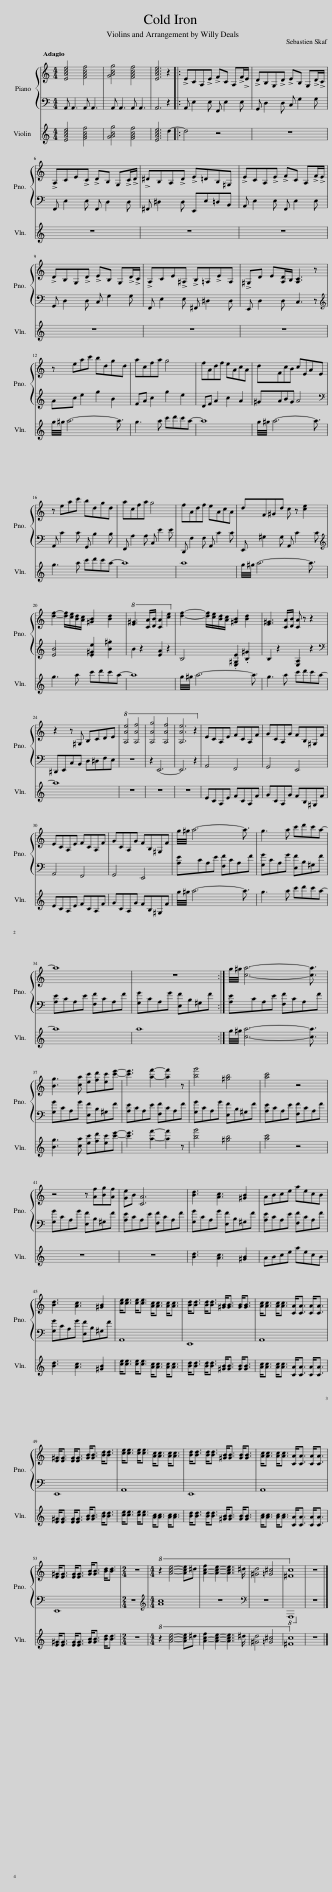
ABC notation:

X:1
%%score { 1 | 2 } 3
L:1/8
Q:1/4=80
M:4/4
I:linebreak $
K:C
V:1 treble
V:2 bass
V:3 treble
V:1
 [EAce]4 [FAcf]4 | [GAcg]4 [FAcf]4 | [EAce]6 z2 |: !>!ECA,!>!E !>!FC A,!>!F/!>!E/ | !>!DB,G,!>!D !>!EB, G,!>!D/!>!C/ |$ %5
 !>!A,CE!>!C !>!DB, G,!>!C/!>!D/ | !>!^DB,A,!>!D !>!E=DB,^G, | !>!ECA,!>!E !>!FC A,!>!F/!>!E/ |$ !>!DB,G,!>!D !>!EB, G,!>!D/!>!C/ | !>!A,CE!>!^A, !>!B,=A,!>!EA, | %10
 !>!^G,D E[A,D]/B,/ [A,C]3 z |$ z eac' bdgd | acfa g4 | fAdf eAcA | dFcB cEAE |$ %15
 z eac' bdgd | acfa g4 | fAdf eAcA | dF^Gd c z [ce]2 |$ [df]2- [df]/[ce]/[Bd]/[Ac]/ [^GB]2 [Bd]2 | %20
!8va(! [e^g]3 [ca]/[db]/ [ca]2!8va)! [ce]2 | [df]2- [df]/[ce]/[Bd]/[Ac]/ [^GB]2 [Bd]2 | [E^G]3 [CA]/[DB]/ [CA] z z2 |$ z2 z ^G, B,CDE |!8va(! [Aae']4 [Aaf']4 | %25
 [Aag']4 [Aaf']4 | [Aae']6!8va)! z2 | ECA,E FCA,F | GCA,G FB,^G,F |$ ECA,E FCA,F | %30
 GCA,G FB,^G,F | g/4^g/4 a6- a3/2 | g3 a c'd'c'a- |$ a8 | z8 :| %35
 g/4^g/4 [ca]6- [ca]3/2 |$ [Bg]3 [ca] [ec'][fd'][ec'][c'e']- | [c'e']3 [af']2- [af']2 z | [bg']4 [^gb]4 | [ac']4 z4 |$ %40
 z4 z [Af][Bg][Af] | [Ge]B [CA]6 | [Bd]3 [Ac]3 [^GB]2 | ABce aecB |$ [Bd]3 [Ac]3 [^GB]2 | %45
 [ce]<[ce] [ce]<[ce] [Ac]<[Ac] [Ac]<[Ac] | [Bd]<[Bd] [Bd]<[Bd] [^GB]<[GB] [GB]<[GB] | [Ac]<[Ac] [Ac]<[Ac] [CA]<[CA] [CA]<[CA] |$ [E^G]<[EG] [EG]<[EG] [GB]<[GB] [Bd]<[Bd] | [ce]<[ce] [ce]<[ce] [Ac]<[Ac] [Ac]<[Ac] | %50
 [Bd]<[Bd] [Bd]<[Bd] [^GB]<[GB] [GB]<[GB] | [Ac]<[Ac] [Ac]<[Ac] [CA]<[CA] [CA]<[CA] |$ [E^G]<[EG] [EG]<[EG] [GB]<[GB] [Bd]<[Bd] |[M:2/4] z4 |[M:4/4]!8va(! z2 [ac'e']4- [ac'e']^d' | %55
 [a-c'-f']2 [ac'e']2- [ac'e']7/2 ^d'/ | [^gd']4 [=g^c']4 | [^fc']8!8va)! | z8 |] %59
V:2
 A,, A,,3 A,, A,,3 | A,, A,,3 A,, A,,3 | A,,6 z2 |: A,, E,2 E, F,, E,2 E, | G,, D,2 D, C, G,2 G, |$ %5
 F,, E,2 E, F,, D,2 D, | ^F,, ^D,2 D, E,,E,=D,B,, | A,, E,2 E, F,, E,2 E, |$ G,, D,2 D, C, G,2 G, | F,, E,2 E, ^F,, ^D,2 D, | %10
 E,, D,2 D, C,3 z |$[K:treble] Ac e2 g2 B2 | FA c2 g2 e2 | DF A2 c2 A2 | ^GABG A4 |$ %15
[K:bass] A,, C2 C G,, B,2 B, | F,, A,2 A, C, E2 E | D,, F,2 F, A,, C2 C | E,, ^G,2 G, A,, C2 C |$[K:treble] [EB]4 .[E^Ge]2 .[B^g]2 | %20
 B2 z2 [EA]2 z2 | B,4 .[E,^G,E]2 .[B,^G]2 | B,2 z2 [E,A,]2 z2 |$[K:bass] ^D,,E,,C,B,, D,^D,F,E, | z8 | %25
 z2 E,,6- | E,,6 z2 | A,,4 F,,4 | G,,4 E,,4 |$ A,,4 F,,4 | %30
 G,,4 E,,4 | [A,E]CA,E [F,F]CA,F | [G,G]CA,G [E,F]B,^G,F |$ [A,E]CA,E [F,F]CA,F | [G,G]CA,G [E,F]B,^G,F :| %35
 [A,E]CA,E [F,F]CA,F |$ [G,G]CA,G [E,F]B,^G,F | [A,E]CA,E [F,F]CA,F | [G,G]CA,G [E,F]B,^G,F | [A,E]CA,E [F,F]CA,F |$ %40
 [G,G]CA,G [E,F]B,^G,F | [A,E]CA,E [F,F]CA,F | [G,G]CA,G [E,F]B,^G,F | [A,E]CA,E [F,F]CA,F |$ [G,G]CA,G [E,F]B,^G,F | %45
 A,,8 | E,,8 | A,,8 |$ E,,8 | A,,8 | %50
 E,,8 | A,,8 |$ E,,8 |[M:2/4] z4 |[M:4/4][K:treble] [Ac]8 | %55
 z8 |[K:bass] z8 |!8vb(! A,,,,8!8vb)! | z8 |] %59
V:3
 [EAce]4 [FAcf]4 | [GAcg]4 [FAcf]4 | [EAce]6 d2- |: d4 z4 | z8 |$ %5
 z8 | z8 | z8 |$ z8 | z8 | %10
 z8 |$ g/4^g/4 a6- a3/2 | g3 a c'd'c'a- | a8 | g/4^g/4 a6- a3/2 |$ %15
 g3 a c'd'c'a- | a8 | a8 | g/4^g/4 a6- a3/2 |$ g3 a c'd'c'a- | %20
 a8 | g/4^g/4 a6- a3/2 | g3 a c'd'c'a- |$ a8 | z8 | %25
 z8 | z8 | ECA,E FCA,F | GCA,G FB,^G,F |$ ECA,E FCA,F | %30
 GCA,G FB,^G,F | g/4^g/4 a6- a3/2 | g3 a c'd'c'a- |$ a8 | a8 :| %35
 g/4^g/4 [ca]6- [ca]3/2 |$ [Bg]3 [ca] [ec'][fd'][ec'][c'e']- | [c'e']3 [af']2- [af']2 z | [bg']4 [^gb]4 | [ac']4 z4 |$ %40
 z8 | z8 | [Bd]3 [Ac]3 [^GB]2 | ABce aecB |$ [Bd]3 [Ac]3 [^GB]2 | %45
 [ce]<[ce] [ce]<[ce] [Ac]<[Ac] [Ac]<[Ac] | [Bd]<[Bd] [Bd]<[Bd] [^GB]<[GB] [GB]<[GB] | [Ac]<[Ac] [Ac]<[Ac] [CA]<[CA] [CA]<[CA] |$ [E^G]<[EG] [EG]<[EG] [GB]<[GB] [Bd]<[Bd] | [ce]<[ce] [ce]<[ce] [Ac]<[Ac] [Ac]<[Ac] | %50
 [Bd]<[Bd] [Bd]<[Bd] [^GB]<[GB] [GB]<[GB] | [Ac]<[Ac] [Ac]<[Ac] [CA]<[CA] [CA]<[CA] |$ [E^G]<[EG] [EG]<[EG] [GB]<[GB] [Bd]<[Bd] |[M:2/4] z4 |[M:4/4]!8va(! z2 [ac'e']4- [ac'e']^d' | %55
 [a-c'-f']2 [ac'e']2- [ac'e']7/2 ^d'/ | [^gd']4 [=g^c']4 | [^fc']8!8va)! | z8 |] %59
